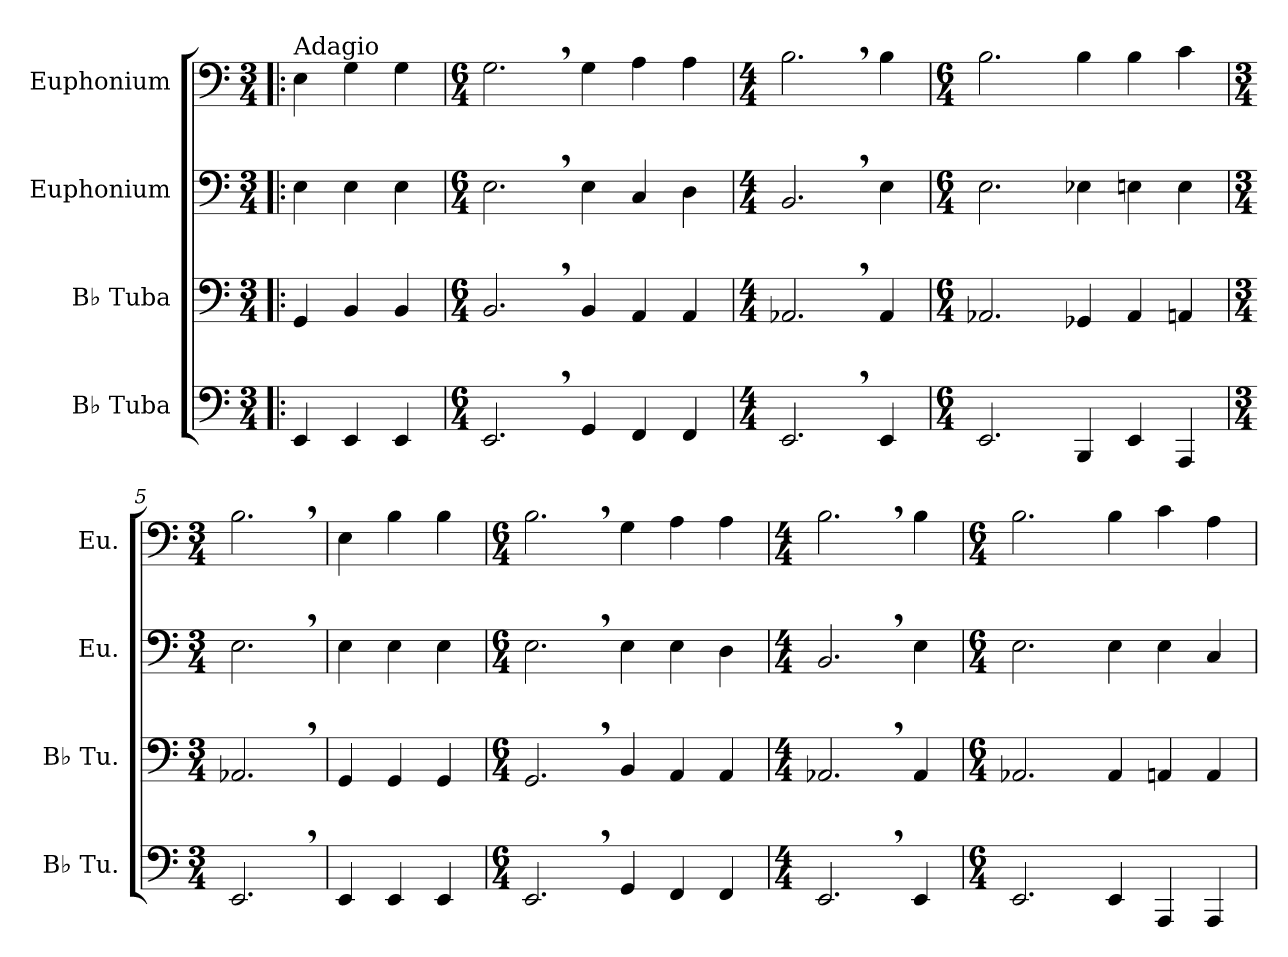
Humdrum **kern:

**kern	**kern	**kern	**kern
*part4	*part3	*part2	*part1
*staff4	*staff3	*staff2	*staff1
*I"B♭ Tuba	*I"B♭ Tuba	*I"Euphonium	*I"Euphonium
*I'B♭ Tu.	*I'B♭ Tu.	*I'Eu.	*I'Eu.
*clefF4	*clefF4	*clefF4	*clefF4
*k[]	*k[]	*k[]	*k[]
*C:	*C:	*C:	*C:
*M3/4	*M3/4	*M3/4	*M3/4
=1!|:	=1!|:	=1!|:	=1!|:
!	!	!	!LO:TX:a:t=Adagio
4EE/	4GG/	4E\	4E\
4EE/	4BB/	4E\	4G\
4EE/	4BB/	4E\	4G\
=2	=2	=2	=2
*M6/4	*M6/4	*M6/4	*M6/4
2.EE,/	2.BB,/	2.E,\	2.G,\
4GG/	4BB/	4E\	4G\
4FF/	4AA/	4C/	4A\
4FF/	4AA/	4D\	4A\
=3	=3	=3	=3
*M4/4	*M4/4	*M4/4	*M4/4
2.EE,/	2.AA-X,/	2.BB,/	2.B,\
4EE/	4AA-/	4E\	4B\
=4	=4	=4	=4
*M6/4	*M6/4	*M6/4	*M6/4
2.EE/	2.AA-X/	2.E\	2.B\
4BBB/	4GG-X/	4E-X\	4B\
4EE/	4AA-/	4En\	4B\
4AAA/	4AAn/	4E\	4c\
=5	=5	=5	=5
*M3/4	*M3/4	*M3/4	*M3/4
2.EE,/	2.AA-X,/	2.E,\	2.B,\
=6	=6	=6	=6
4EE/	4GG/	4E\	4E\
4EE/	4GG/	4E\	4B\
4EE/	4GG/	4E\	4B\
!!LO:LB:g=z
=7	=7	=7	=7
*M6/4	*M6/4	*M6/4	*M6/4
2.EE,/	2.GG,/	2.E,\	2.B,\
4GG/	4BB/	4E\	4G\
4FF/	4AA/	4E\	4A\
4FF/	4AA/	4D\	4A\
=8	=8	=8	=8
*M4/4	*M4/4	*M4/4	*M4/4
2.EE,/	2.AA-X,/	2.BB,/	2.B,\
4EE/	4AA-/	4E\	4B\
=9	=9	=9	=9
*M6/4	*M6/4	*M6/4	*M6/4
2.EE/	2.AA-X/	2.E\	2.B\
4EE/	4AA-/	4E\	4B\
4AAA/	4AAn/	4E\	4c\
4AAA/	4AA/	4C/	4A\
=	=	=	=
*-	*-	*-	*-
